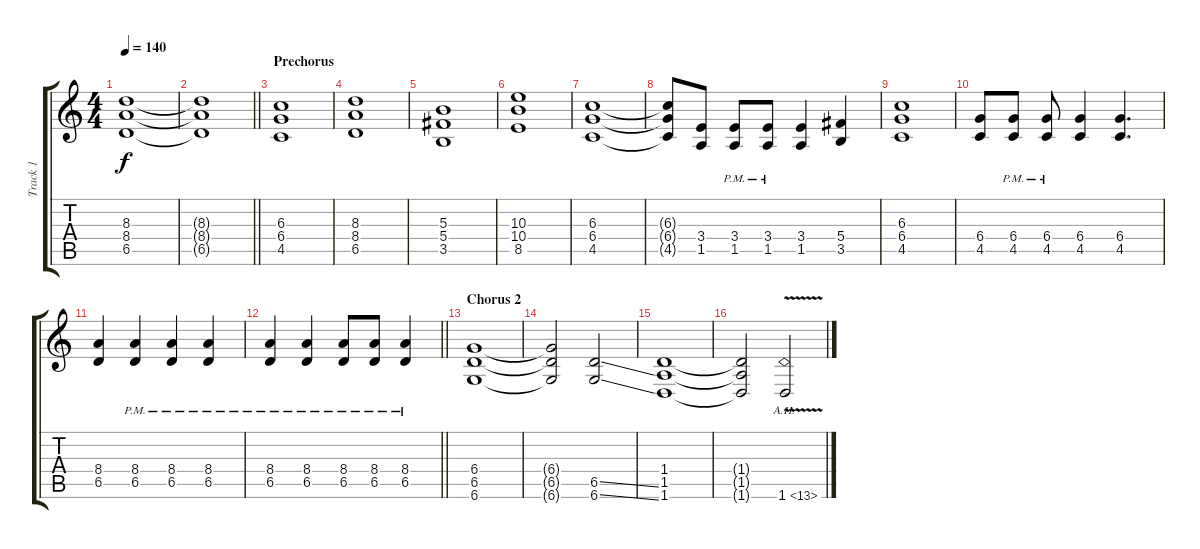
\track ("Track 1" "Track 1") {instrument distortionguitar}
\staff {score tabs}
\tuning (Eb4 Bb3 Gb3 Db3 Ab2 Db2) {hide}
\ts (4 4)
\tempo 140
\clef g2
\ks c
(8.3 8.4 6.5).1{dy f} |
\barLineRight lightlight
(8.3{t} 8.4{t} 6.5{t}).1 |
\section ("" "Prechorus")
(6.3 6.4 4.5).1 |
(8.3 8.4 6.5).1 |
(5.3 5.4 3.5).1 |
(10.3 10.4 8.5).1 |
(6.3 6.4 4.5).1 |
(6.3{t} 6.4{t} 4.5{t}).8 (3.4 1.5).8 (3.4{pm} 1.5{pm}).8 (3.4{pm} 1.5{pm}).8 (3.4 1.5).4 (5.4 3.5).4 |
(6.3 6.4 4.5).1 |
(6.4 4.5).8 (6.4 4.5{pm}).8 (6.4 4.5{pm}).8 (6.4 4.5).4 (6.4 4.5).4{d} |
(8.4 6.5).4 (8.4{pm} 6.5{pm}).4 (8.4{pm} 6.5{pm}).4 (8.4{pm} 6.5{pm}).4 |
\barLineRight lightlight
(8.4{pm} 6.5{pm}).4 (8.4{pm} 6.5{pm}).4 (8.4{pm} 6.5{pm}).8 (8.4{pm} 6.5{pm}).8 (8.4{pm} 6.5{pm}).4 |
\section ("" "Chorus 2")
(6.4 6.5 6.6).1 |
(6.4{t} 6.5{t} 6.6{t}).2 (6.5{ss} 6.6{ss}).2 |
(1.4 1.5 1.6).1 |
(1.4{t} 1.5{t} 1.6{t}).2 1.6{ah 12 v}.2
